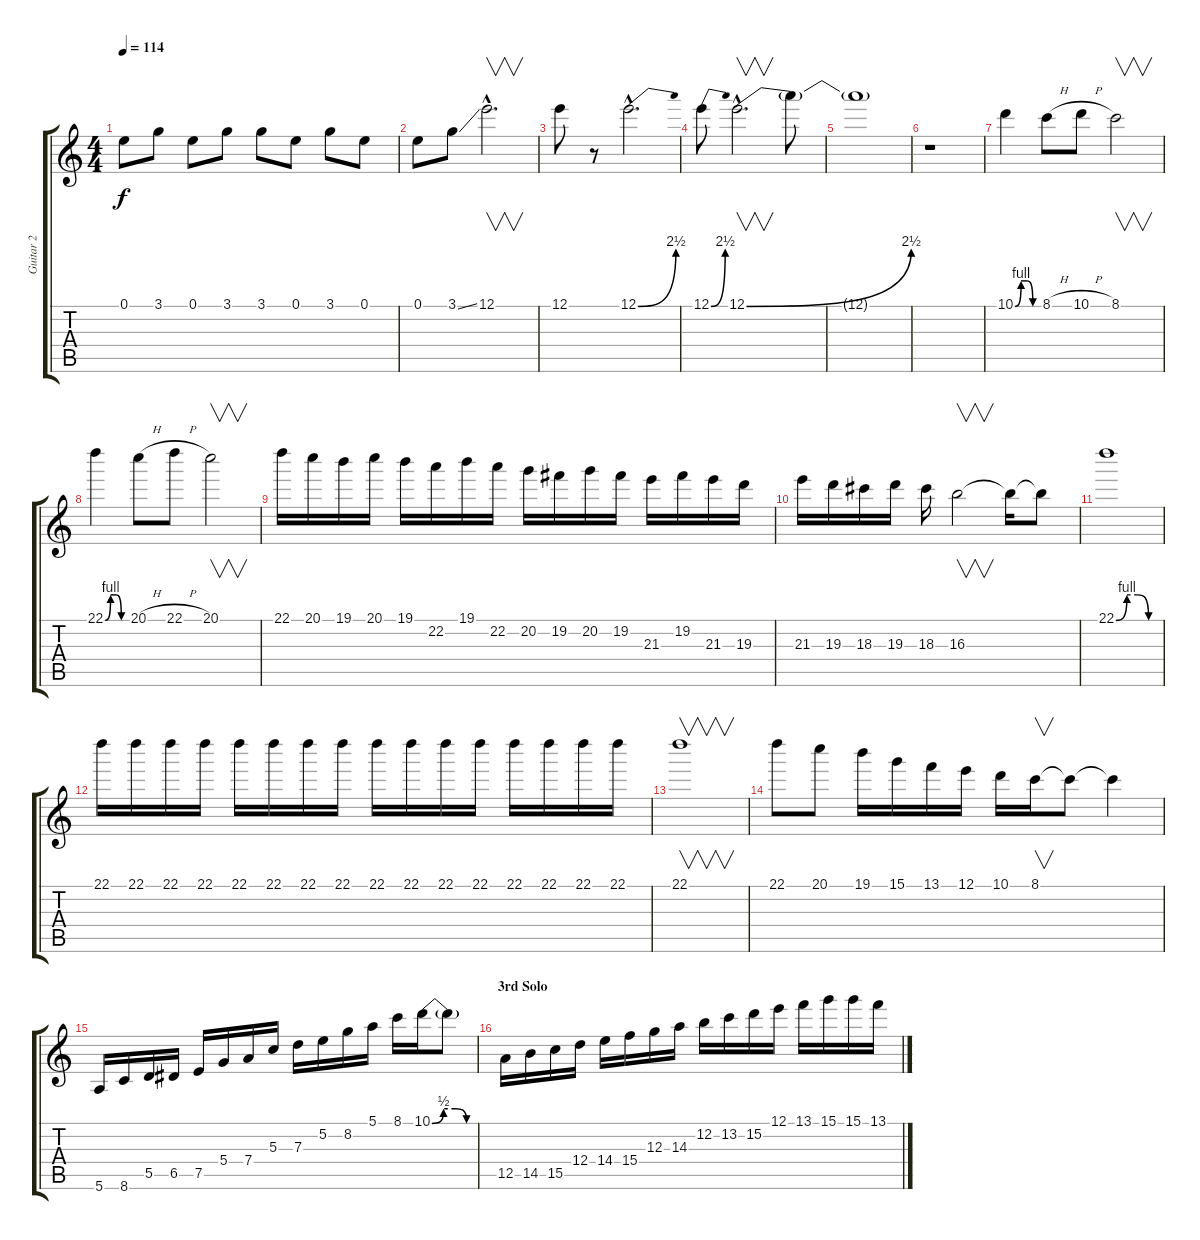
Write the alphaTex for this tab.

\track ("Guitar 2" "Guitar 2") {instrument overdrivenguitar}
\staff {score tabs}
\tuning (E4 B3 G3 D3 A2 E2) {hide}
\ts (4 4)
\tempo 114
\clef g2
\ks c
0.1.8{dy f} 3.1.8 0.1.8 3.1.8 3.1.8 0.1.8 3.1.8 0.1.8 |
0.1.8 3.1{ss}.8 12.1{hac}.2{v d} |
12.1.8 r.8 12.1{be (bend 0 0 60 10) hac}.2{d} |
12.1{be (bend 0 0 60 10)}.8 12.1{be (bend 0 0 60 10) hac}.2{v d} 12.1{t}.8 |
12.1{t}.1 |
r.1 |
10.1{be (custom 0 0 15 4 30 4 45 0 60 0)}.4 8.1{h}.8 10.1{h}.8 8.1.2{v} |
22.1{be (custom 0 0 15 4 30 4 45 0 60 0)}.4 20.1{h}.8 22.1{h}.8 20.1.2{v} |
22.1.16 20.1.16 19.1.16 20.1.16 19.1.16 22.2.16 19.1.16 22.2.16 20.2.16 19.2.16 20.2.16 19.2.16 21.3.16 19.2.16 21.3.16 19.3.16 |
21.3.16 19.3.16 18.3.16 19.3.16 18.3.16 16.3.2{v} 16.3{t}.16 16.3{t}.8 |
22.1{be (custom 0 0 15 4 30 4 45 0 60 0)}.1 |
22.1.16 22.1.16 22.1.16 22.1.16 22.1.16 22.1.16 22.1.16 22.1.16 22.1.16 22.1.16 22.1.16 22.1.16 22.1.16 22.1.16 22.1.16 22.1.16 |
22.1.1{v} |
22.1.8 20.1.8 19.1.16 15.1.16 13.1.16 12.1.16 10.1.16 8.1.16{v} 8.1{t}.8 8.1{t}.4 |
5.6.16 8.6.16 5.5.16 6.5.16 7.5.16 5.4.16 7.4.16 5.3.16 7.3.16 5.2.16 8.2.16 5.1.16 8.1.16 10.1{be (custom 0 0 15 2 30 2 45 0 60 0)}.16 10.1{t}.8 |
\section ("" "3rd Solo")
12.5.16 14.5.16 15.5.16 12.4.16 14.4.16 15.4.16 12.3.16 14.3.16 12.2.16 13.2.16 15.2.16 12.1.16 13.1.16 15.1.16 15.1.16 13.1.16
